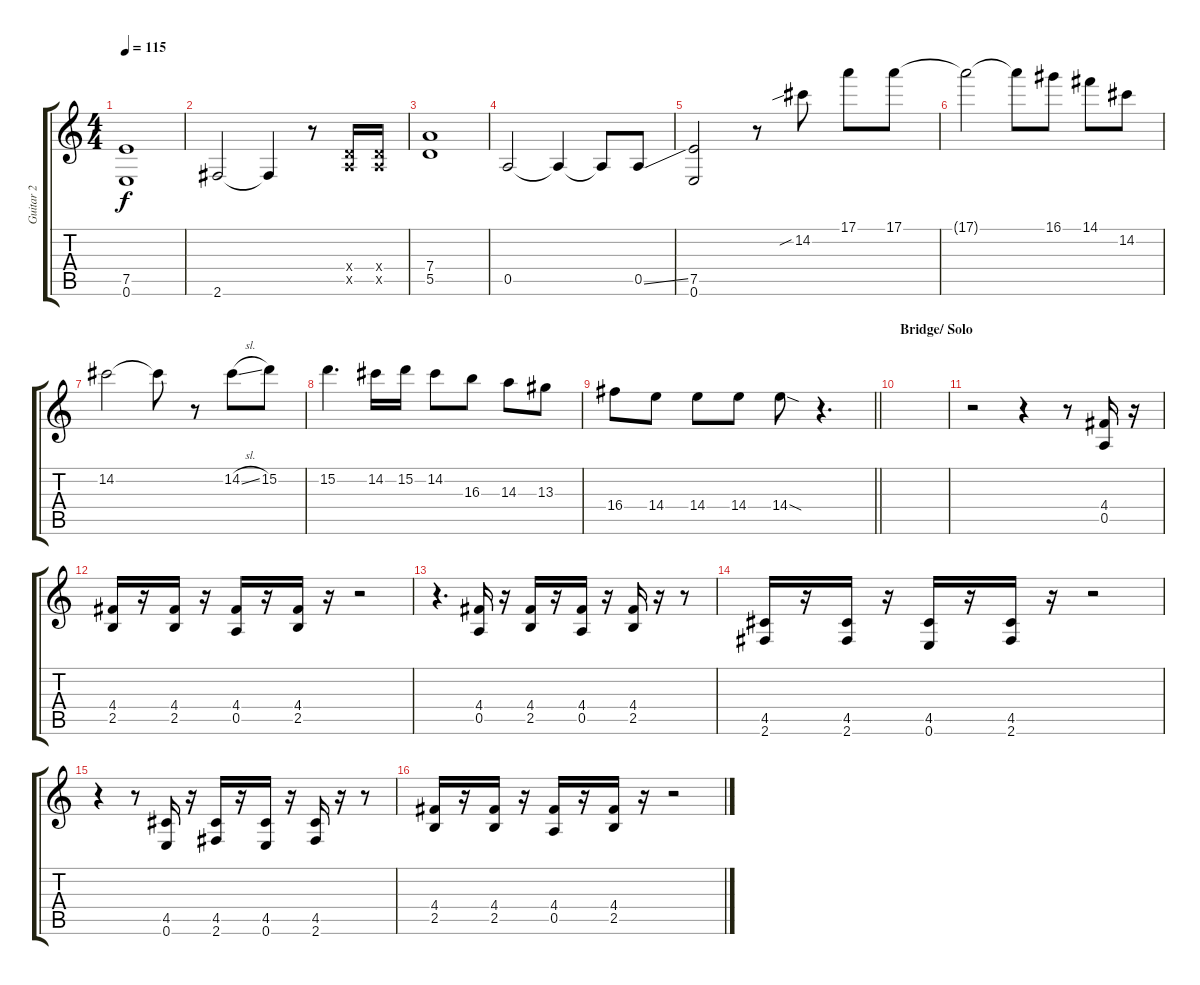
\track ("Guitar 2" "Guitar 2") {instrument overdrivenguitar}
\staff {score tabs}
\tuning (E4 B3 G3 D3 A2 E2) {hide}
\ts (4 4)
\tempo 115
\clef g2
\ks c
(7.5 0.6).1{dy f} |
2.6.2 2.6{t}.4 r.8 (0.4{x} 0.5{x}).16 (0.4{x} 0.5{x}).16 |
(7.4 5.5).1 |
0.5.2 0.5{t}.4 0.5{t}.8 0.5{ss}.8 |
(7.5 0.6).2 r.8 14.2{sib}.8 17.1.8 17.1.8 |
17.1{t}.2 17.1{t}.8 16.1.8 14.1.8 14.2.8 |
14.2.2 14.2{t}.8 r.8 14.2{sl}.8 15.2.8 |
15.2.4{d} 14.2.16 15.2.16 14.2.8 16.3.8 14.3.8 13.3.8 |
\barLineRight lightlight
16.4.8 14.4.8 14.4.8 14.4.8 14.4{sod}.8 r.4{d} |
\section ("" "Bridge/ Solo")
|
r.2 r.4 r.8 (4.4 0.5).16 r.16 |
(4.4 2.5).16 r.16 (4.4 2.5).16 r.16 (4.4 0.5).16 r.16 (4.4 2.5).16 r.16 r.2 |
r.4{d} (4.4 0.5).16 r.16 (4.4 2.5).16 r.16 (4.4 0.5).16 r.16 (4.4 2.5).16 r.16 r.8 |
(4.5 2.6).16 r.16 (4.5 2.6).16 r.16 (4.5 0.6).16 r.16 (4.5 2.6).16 r.16 r.2 |
r.4 r.8 (4.5 0.6).16 r.16 (4.5 2.6).16 r.16 (4.5 0.6).16 r.16 (4.5 2.6).16 r.16 r.8 |
(4.4 2.5).16 r.16 (4.4 2.5).16 r.16 (4.4 0.5).16 r.16 (4.4 2.5).16 r.16 r.2
